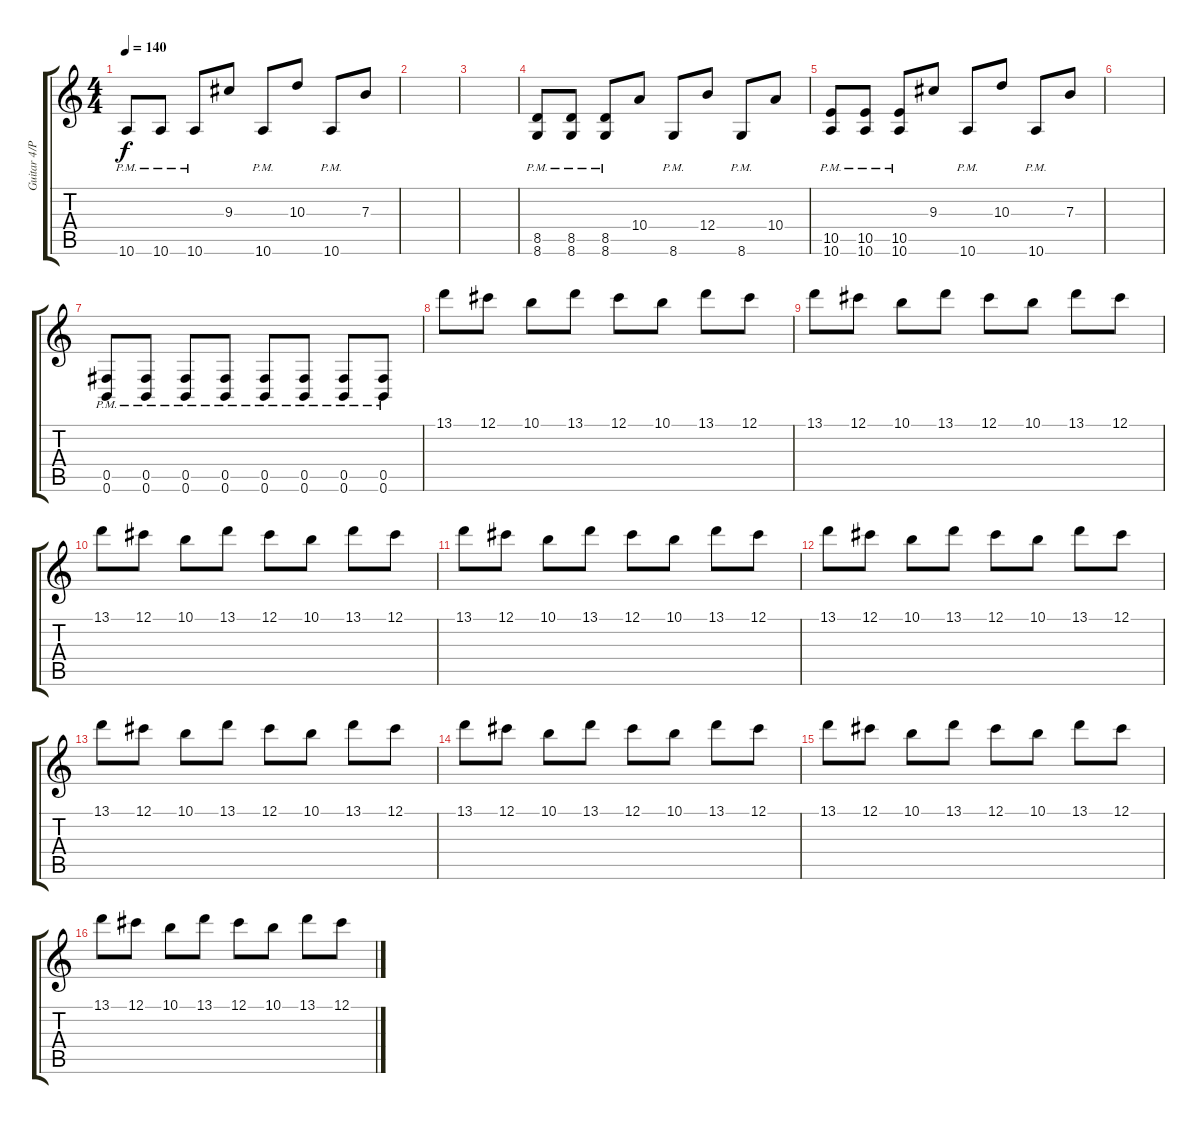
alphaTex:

\track ("Guitar 4/Piano" "Guitar 4/P") {instrument distortionguitar}
\staff {score tabs}
\tuning (Db4 Ab3 E3 B2 Gb2 B1) {hide}
\ts (4 4)
\tempo 140
\clef g2
\ks c
10.6{pm}.8{dy f} 10.6{pm}.8 10.6{pm}.8 9.3.8 10.6{pm}.8 10.3.8 10.6{pm}.8 7.3.8 |
|
|
(8.5{pm} 8.6{pm}).8 (8.5{pm} 8.6{pm}).8 (8.5{pm} 8.6{pm}).8 10.4.8 8.6{pm}.8 12.4.8 8.6{pm}.8 10.4.8 |
(10.5{pm} 10.6{pm}).8 (10.5{pm} 10.6{pm}).8 (10.5{pm} 10.6{pm}).8 9.3.8 10.6{pm}.8 10.3.8 10.6{pm}.8 7.3.8 |
|
(0.5{pm} 0.6{pm}).8 (0.5{pm} 0.6{pm}).8 (0.5{pm} 0.6{pm}).8 (0.5{pm} 0.6{pm}).8 (0.5{pm} 0.6{pm}).8 (0.5{pm} 0.6{pm}).8 (0.5{pm} 0.6{pm}).8 (0.5{pm} 0.6{pm}).8 |
13.1.8{volume 8 balance 16} 12.1.8 10.1.8 13.1.8 12.1.8 10.1.8 13.1.8 12.1.8 |
13.1.8 12.1.8 10.1.8 13.1.8 12.1.8 10.1.8 13.1.8 12.1.8 |
13.1.8 12.1.8 10.1.8 13.1.8 12.1.8 10.1.8 13.1.8 12.1.8 |
13.1.8 12.1.8 10.1.8 13.1.8 12.1.8 10.1.8 13.1.8 12.1.8 |
13.1.8 12.1.8 10.1.8 13.1.8 12.1.8 10.1.8 13.1.8 12.1.8 |
13.1.8 12.1.8 10.1.8 13.1.8 12.1.8 10.1.8 13.1.8 12.1.8 |
13.1.8 12.1.8 10.1.8 13.1.8 12.1.8 10.1.8 13.1.8 12.1.8 |
13.1.8 12.1.8 10.1.8 13.1.8 12.1.8 10.1.8 13.1.8 12.1.8 |
13.1.8 12.1.8 10.1.8 13.1.8 12.1.8 10.1.8 13.1.8 12.1.8
